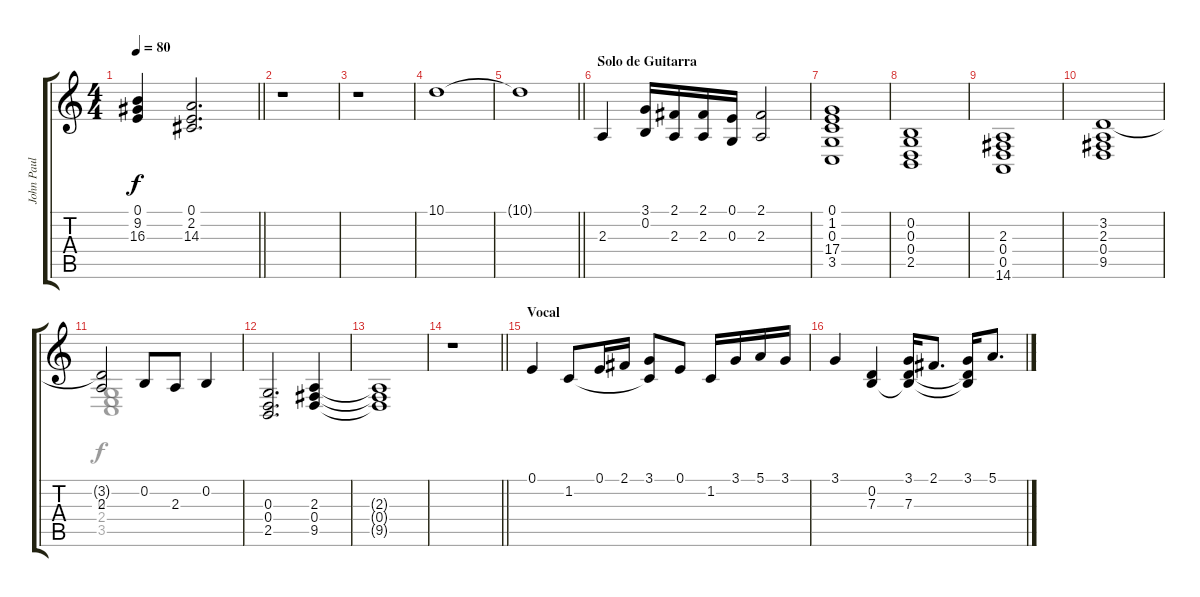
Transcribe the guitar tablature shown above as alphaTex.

\track ("John Paul Jones (Organ)" "John Paul ") {instrument drawbarorgan}
\staff {score tabs}
\tuning (E4 B3 G3 D3 A2 E2) {hide}
\voice
\ts (4 4)
\tempo 80
\clef g2
\barLineRight lightlight
\ks c
(0.1 9.2 16.3).4{dy f} (0.1 2.2 14.3).2{d} |
r.1 |
r.1 |
10.1.1 |
\barLineRight lightlight
10.1{t}.1 |
\section ("" "Solo de Guitarra")
2.3.4 (3.1 0.2).16 (2.1 2.3).16 (2.1 2.3).16 (0.1 0.3).16 (2.1 2.3).2 |
(0.1 1.2 0.3 17.4 3.5).1 |
(0.2 0.3 0.4 2.5).1 |
(2.3 0.4 0.5 14.6).1 |
(3.2 2.3 0.4 9.5).1 |
(3.2{t} 2.3).2{beam Up} 0.2.8 2.3.8 0.2.4 |
(0.3 0.4 2.5).2{d} (2.3 0.4 9.5).4 |
(2.3{t} 0.4{t} 9.5{t}).1 |
\barLineRight lightlight
r.1 |
\section ("" "Vocal")
0.1.4 1.2.8{beam Up} 0.1.16{beam Up} 2.1.16{beam Up} (3.1 1.2{t}).8 0.1.8 1.2.16 3.1.16 5.1.16 3.1.16 |
3.1.4 (0.2 7.3).4 (3.1 0.2{t} 7.3).16{beam Up} 2.1.8{d beam Up} (3.1 0.2{t} 7.3{t}).16{beam Up} 5.1{h}.8{d beam Up}
\voice
\clef g2
\ottava regular
\simile none
\barLineRight lightlight
\ks c
|
|
|
|
\barLineRight lightlight
|
|
|
|
|
|
(0.3 2.4 3.5).1 |
|
|
\barLineRight lightlight
|
|
